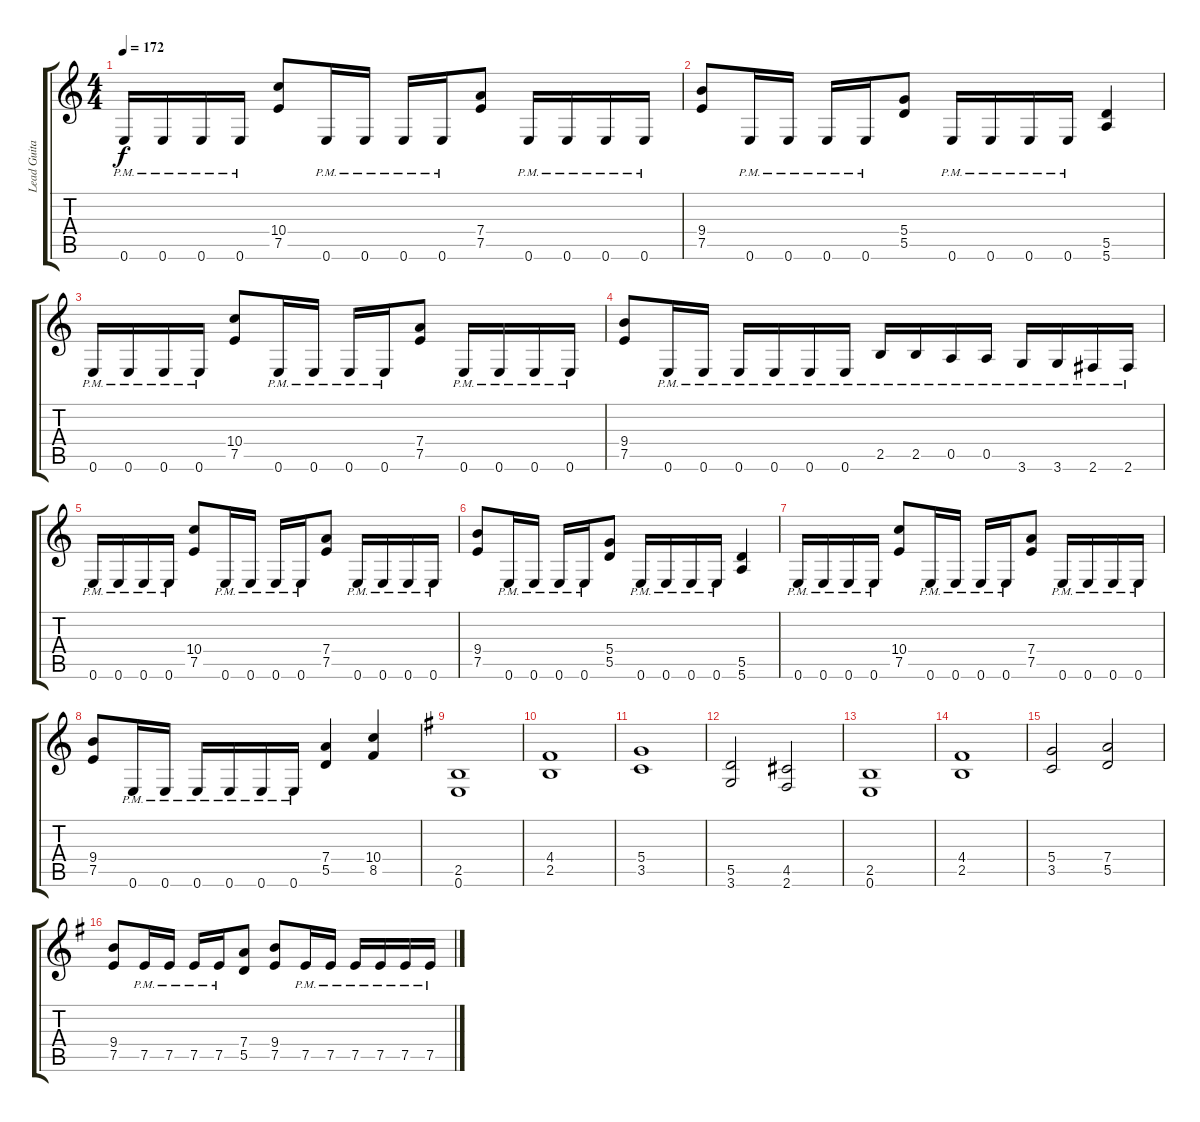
\track ("Lead Guitar I" "Lead Guita") {instrument overdrivenguitar}
\staff {score tabs}
\tuning (E4 B3 G3 D3 A2 E2) {hide}
\ts (4 4)
\tempo 172
\clef g2
\ks c
0.6{pm}.16{dy f} 0.6{pm}.16 0.6{pm}.16 0.6{pm}.16 (10.4 7.5).8 0.6{pm}.16 0.6{pm}.16 0.6{pm}.16 0.6{pm}.16 (7.4 7.5).8 0.6{pm}.16 0.6{pm}.16 0.6{pm}.16 0.6{pm}.16 |
(9.4 7.5).8 0.6{pm}.16 0.6{pm}.16 0.6{pm}.16 0.6{pm}.16 (5.4 5.5).8 0.6{pm}.16 0.6{pm}.16 0.6{pm}.16 0.6{pm}.16 (5.5 5.6).4 |
0.6{pm}.16 0.6{pm}.16 0.6{pm}.16 0.6{pm}.16 (10.4 7.5).8 0.6{pm}.16 0.6{pm}.16 0.6{pm}.16 0.6{pm}.16 (7.4 7.5).8 0.6{pm}.16 0.6{pm}.16 0.6{pm}.16 0.6{pm}.16 |
(9.4 7.5).8 0.6{pm}.16 0.6{pm}.16 0.6{pm}.16 0.6{pm}.16 0.6{pm}.16 0.6{pm}.16 2.5{pm}.16 2.5{pm}.16 0.5{pm}.16 0.5{pm}.16 3.6{pm}.16 3.6{pm}.16 2.6{pm}.16 2.6{pm}.16 |
0.6{pm}.16 0.6{pm}.16 0.6{pm}.16 0.6{pm}.16 (10.4 7.5).8 0.6{pm}.16 0.6{pm}.16 0.6{pm}.16 0.6{pm}.16 (7.4 7.5).8 0.6{pm}.16 0.6{pm}.16 0.6{pm}.16 0.6{pm}.16 |
(9.4 7.5).8 0.6{pm}.16 0.6{pm}.16 0.6{pm}.16 0.6{pm}.16 (5.4 5.5).8 0.6{pm}.16 0.6{pm}.16 0.6{pm}.16 0.6{pm}.16 (5.5 5.6).4 |
0.6{pm}.16 0.6{pm}.16 0.6{pm}.16 0.6{pm}.16 (10.4 7.5).8 0.6{pm}.16 0.6{pm}.16 0.6{pm}.16 0.6{pm}.16 (7.4 7.5).8 0.6{pm}.16 0.6{pm}.16 0.6{pm}.16 0.6{pm}.16 |
(9.4 7.5).8 0.6{pm}.16 0.6{pm}.16 0.6{pm}.16 0.6{pm}.16 0.6{pm}.16 0.6{pm}.16 (7.4 5.5).4 (10.4 8.5).4 |
\ks eminor
(2.5 0.6).1 |
(4.4 2.5).1 |
(5.4 3.5).1 |
(5.5 3.6).2 (4.5 2.6).2 |
(2.5 0.6).1 |
(4.4 2.5).1 |
(5.4 3.5).2 (7.4 5.5).2 |
(9.4 7.5).8 7.5{pm}.16 7.5{pm}.16 7.5{pm}.16 7.5{pm}.16 (7.4 5.5).8 (9.4 7.5).8 7.5{pm}.16 7.5{pm}.16 7.5{pm}.16 7.5{pm}.16 7.5{pm}.16 7.5{pm}.16
